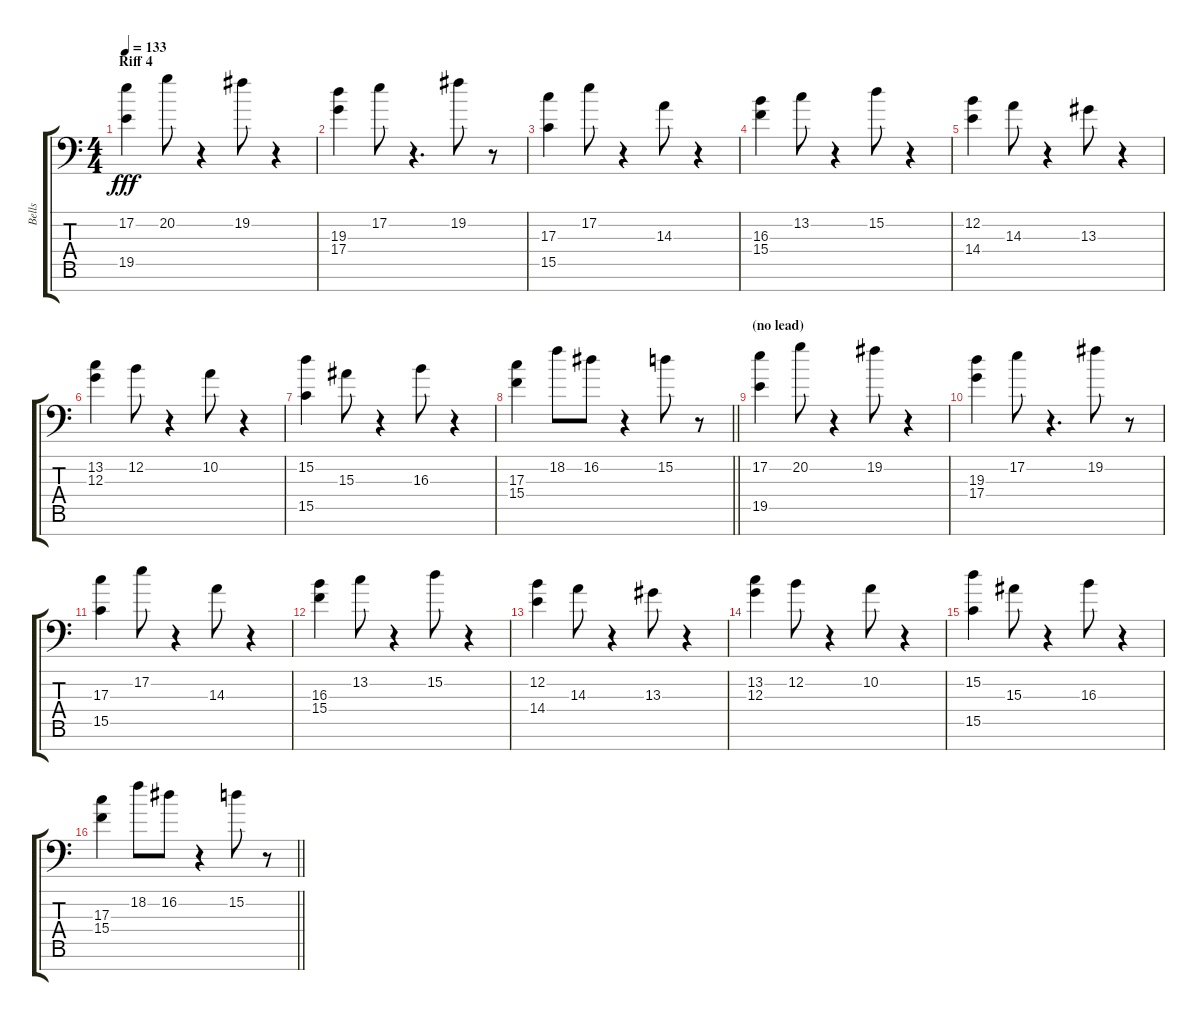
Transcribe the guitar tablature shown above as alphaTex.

\track ("Bells" "Bells") {instrument tinklebell}
\staff {score tabs}
\tuning (C8 B3 G3 D3 A2 E2 C-1) {hide}
\ts (4 4)
\section ("" "Riff 4")
\tempo 133
\clef f4
\ks c
(17.2 19.5).4{dy fff} 20.2.8 r.4 19.2.8 r.4 |
(19.3 17.4).4 17.2.8 r.4{d} 19.2.8 r.8 |
(17.3 15.5).4 17.2.8 r.4 14.3.8 r.4 |
(16.3 15.4).4 13.2.8 r.4 15.2.8 r.4 |
(12.2 14.4).4 14.3.8 r.4 13.3.8 r.4 |
(13.2 12.3).4 12.2.8 r.4 10.2.8 r.4 |
(15.2 15.5).4 15.3.8 r.4 16.3.8 r.4 |
\barLineRight lightlight
(17.3 15.4).4 18.2.8 16.2.8 r.4 15.2.8 r.8 |
\section ("" "(no lead)")
(17.2 19.5).4 20.2.8 r.4 19.2.8 r.4 |
(19.3 17.4).4 17.2.8 r.4{d} 19.2.8 r.8 |
(17.3 15.5).4 17.2.8 r.4 14.3.8 r.4 |
(16.3 15.4).4 13.2.8 r.4 15.2.8 r.4 |
(12.2 14.4).4 14.3.8 r.4 13.3.8 r.4 |
(13.2 12.3).4 12.2.8 r.4 10.2.8 r.4 |
(15.2 15.5).4 15.3.8 r.4 16.3.8 r.4 |
\barLineRight lightlight
(17.3 15.4).4 18.2.8 16.2.8 r.4 15.2.8 r.8
